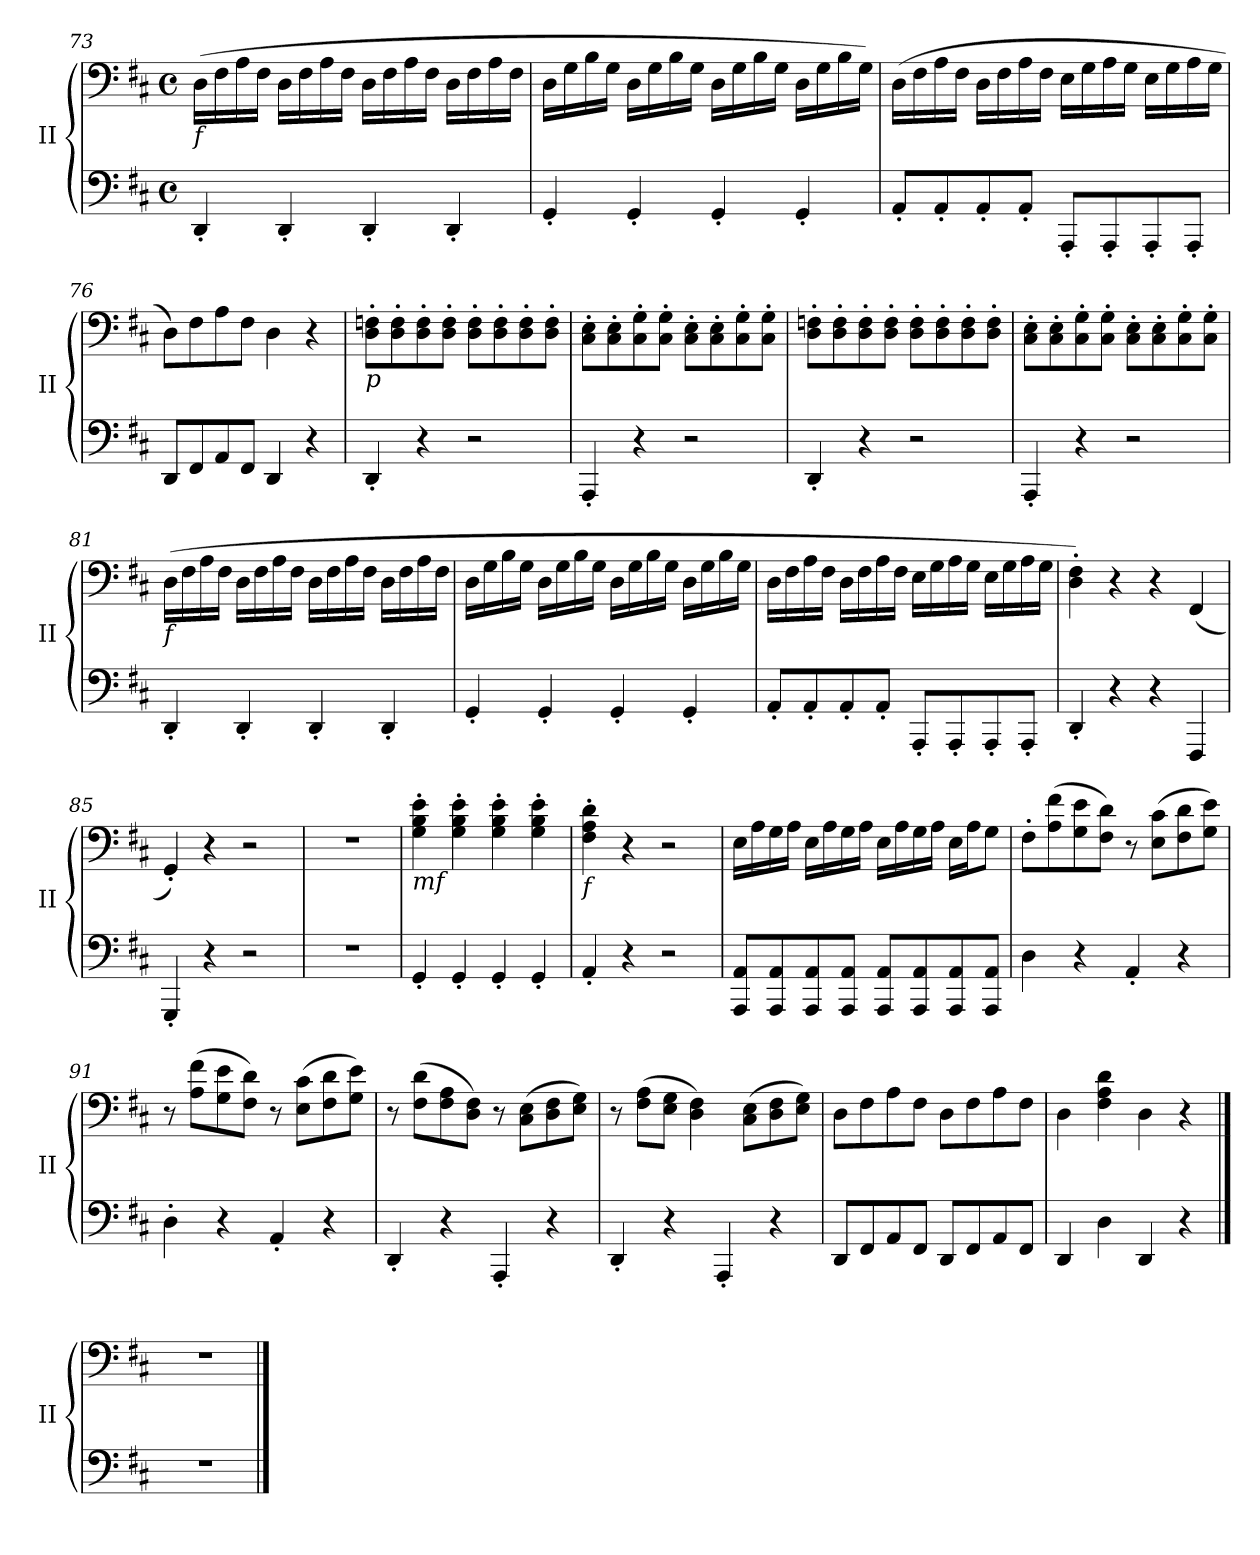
**kern	**kern
*part1	*part1
*staff2	*staff1
*I"II	*
*I'II	*
!!LO:PB:g=z
*clefF4	*clefF4
*k[f#c#]	*k[f#c#]
*M4/4	*M4/4
*met(c)	*met(c)
=73	=73
!	!LO:TX:b:i:t=f
4DD'/	(>16D\LL
.	16F#\
.	16A\
.	16F#\JJ
4DD'/	16D\LL
.	16F#\
.	16A\
.	16F#\JJ
4DD'/	16D\LL
.	16F#\
.	16A\
.	16F#\JJ
4DD'/	16D\LL
.	16F#\
.	16A\
.	16F#\JJ
=74	=74
4GG'/	16D\LL
.	16G\
.	16B\
.	16G\JJ
4GG'/	16D\LL
.	16G\
.	16B\
.	16G\JJ
4GG'/	16D\LL
.	16G\
.	16B\
.	16G\JJ
4GG'/	16D\LL
.	16G\
.	16B\
.	16G\JJ)
!!LO:LB:g=z
=75	=75
8AA'/L	(>16D\LL
.	16F#\
8AA'/	16A\
.	16F#\JJ
8AA'/	16D\LL
.	16F#\
8AA'/J	16A\
.	16F#\JJ
8AAA'/L	16E\LL
.	16G\
8AAA'/	16A\
.	16G\JJ
8AAA'/	16E\LL
.	16G\
8AAA'/J	16A\
.	16G\JJ
=76	=76
8DD/L	8D\L)
8FF#/	8F#\
8AA/	8A\
8FF#/J	8F#\J
4DD/	4D\
4r	4r
=77	=77
!	!LO:TX:b:i:t=p
4DD'/	8D\' 8Fn\'L
.	8D\' 8F\'
4r	8D\' 8F\'
.	8D\' 8F\'J
2r	8D\' 8F\'L
.	8D\' 8F\'
.	8D\' 8F\'
.	8D\' 8F\'J
=78	=78
4AAA'/	8C#\' 8E\'L
.	8C#\' 8E\'
4r	8C#\' 8G\'
.	8C#\' 8G\'J
2r	8C#\' 8E\'L
.	8C#\' 8E\'
.	8C#\' 8G\'
.	8C#\' 8G\'J
!!LO:LB:g=z
=79	=79
4DD'/	8D\' 8Fn\'L
.	8D\' 8F\'
4r	8D\' 8F\'
.	8D\' 8F\'J
2r	8D\' 8F\'L
.	8D\' 8F\'
.	8D\' 8F\'
.	8D\' 8F\'J
=80	=80
4AAA'/	8C#\' 8E\'L
.	8C#\' 8E\'
4r	8C#\' 8G\'
.	8C#\' 8G\'J
2r	8C#\' 8E\'L
.	8C#\' 8E\'
.	8C#\' 8G\'
.	8C#\' 8G\'J
=81	=81
!	!LO:TX:b:i:t=f
4DD'/	(>16D\LL
.	16F#\
.	16A\
.	16F#\JJ
4DD'/	16D\LL
.	16F#\
.	16A\
.	16F#\JJ
4DD'/	16D\LL
.	16F#\
.	16A\
.	16F#\JJ
4DD'/	16D\LL
.	16F#\
.	16A\
.	16F#\JJ
!!LO:LB:g=z
=82	=82
4GG'/	16D\LL
.	16G\
.	16B\
.	16G\JJ
4GG'/	16D\LL
.	16G\
.	16B\
.	16G\JJ
4GG'/	16D\LL
.	16G\
.	16B\
.	16G\JJ
4GG'/	16D\LL
.	16G\
.	16B\
.	16G\JJ
=83	=83
8AA'/L	16D\LL
.	16F#\
8AA'/	16A\
.	16F#\JJ
8AA'/	16D\LL
.	16F#\
8AA'/J	16A\
.	16F#\JJ
8AAA'/L	16E\LL
.	16G\
8AAA'/	16A\
.	16G\JJ
8AAA'/	16E\LL
.	16G\
8AAA'/J	16A\
.	16G\JJ
=84	=84
4DD'/	4D\' 4F#\')
4r	4r
4r	4r
4FFF#/	(<4FF#/
=85	=85
4GGG'/	4GG'/)
4r	4r
2r	2r
=86	=86
1r	1r
!!LO:LB:g=z
=87	=87
!	!LO:TX:b:i:t=mf
4GG'/	4G\' 4B\' 4e\'
4GG'/	4G\' 4B\' 4e\'
4GG'/	4G\' 4B\' 4e\'
4GG'/	4G\' 4B\' 4e\'
=88	=88
!	!LO:TX:b:i:t=f
4AA'/	4F#\' 4A\' 4d\'
4r	4r
2r	2r
=89	=89
8AAA/ 8AA/L	16E\LL
.	16A\
8AAA/ 8AA/	16G\
.	16A\JJ
8AAA/ 8AA/	16E\LL
.	16A\
8AAA/ 8AA/J	16G\
.	16A\JJ
8AAA/ 8AA/L	16E\LL
.	16A\
8AAA/ 8AA/	16G\
.	16A\JJ
8AAA/ 8AA/	16E\LL
.	16A\J
8AAA/ 8AA/J	8G\J
=90	=90
4D\	8F#'\L
.	(>8A\ 8f#\
4r	8G\ 8e\
.	8F#\ 8d\J)
4AA'/	8r
.	(>8E\ 8c#\L
4r	8F#\ 8d\
.	8G\ 8e\J)
=91	=91
4D'\	8r
.	(>8A\ 8f#\L
4r	8G\ 8e\
.	8F#\ 8d\J)
4AA'/	8r
.	(>8E\ 8c#\L
4r	8F#\ 8d\
.	8G\ 8e\J)
!!LO:LB:g=z
=92	=92
4DD'/	8r
.	(>8F#\ 8d\L
4r	8F#\ 8A\
.	8D\ 8F#\J)
4AAA'/	8r
.	(>8C#\ 8E\L
4r	8D\ 8F#\
.	8E\ 8G\J)
=93	=93
4DD'/	8r
.	(>8F#\ 8A\L
4r	8E\ 8G\J
.	4D\ 4F#\)
4AAA'/	.
.	(>8C#\ 8E\L
4r	8D\ 8F#\
.	8E\ 8G\J)
=94	=94
8DD/L	8D\L
8FF#/	8F#\
8AA/	8A\
8FF#/J	8F#\J
8DD/L	8D\L
8FF#/	8F#\
8AA/	8A\
8FF#/J	8F#\J
=95	=95
4DD/	4D\
4D\	4F#\ 4A\ 4d\
4DD/	4D\
4r	4r
==96	==96
1r	1r
==	==
*-	*-
